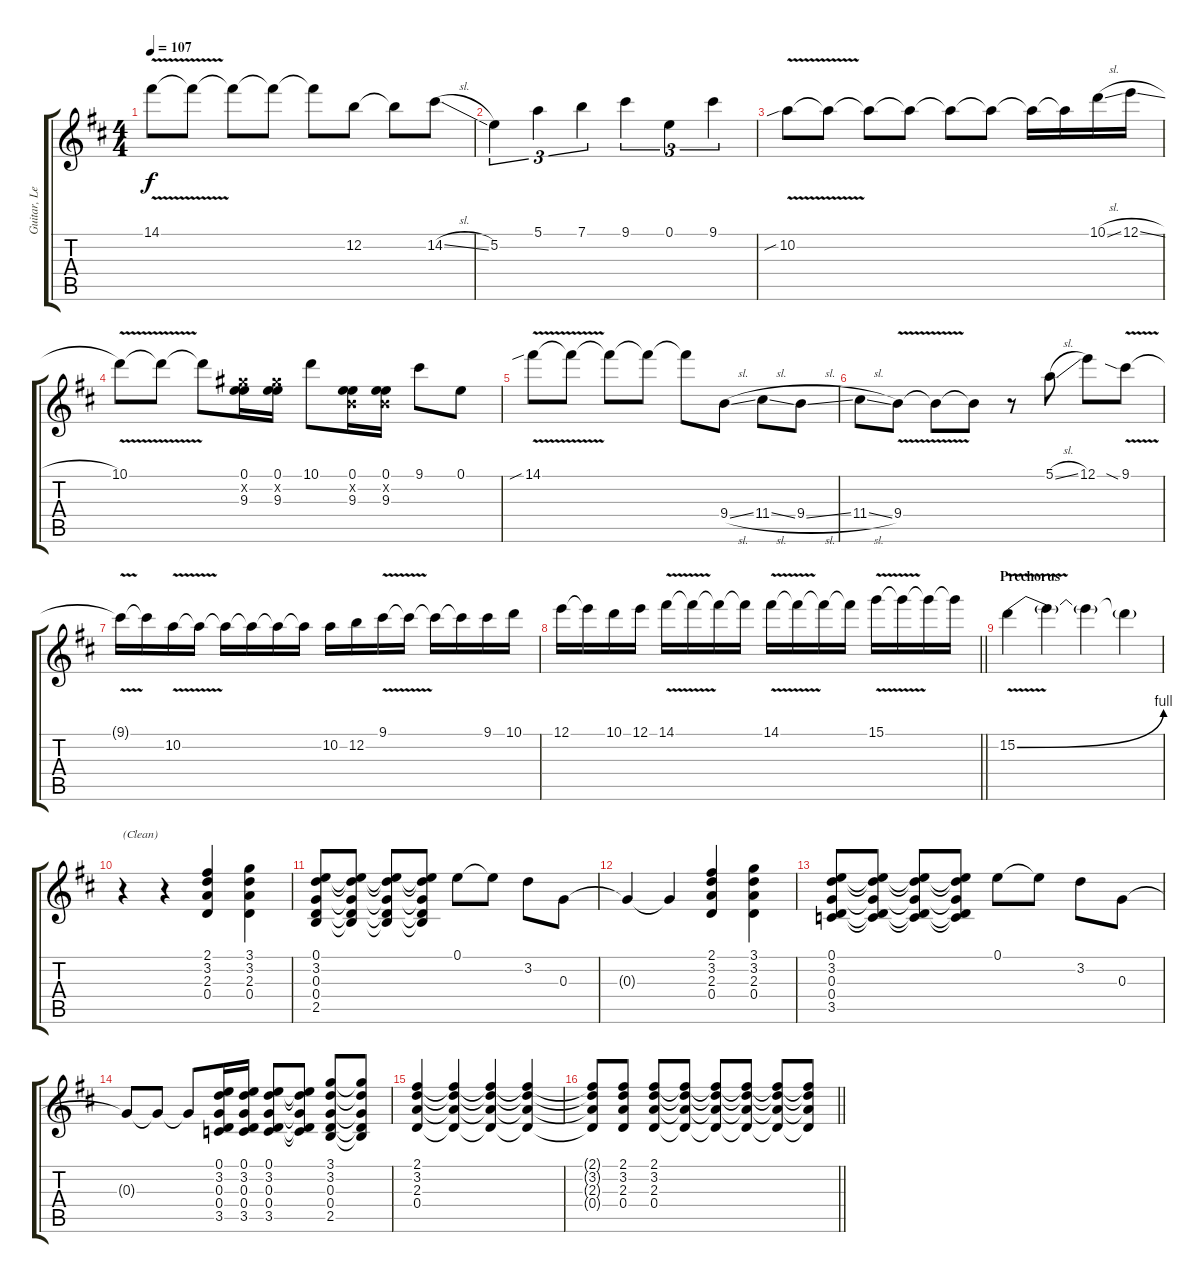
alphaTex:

\track ("Guitar, Lead" "Guitar, Le") {mute instrument distortionguitar}
\staff {score tabs}
\tuning (E4 B3 G3 D3 A2 E2) {hide}
\ts (4 4)
\tempo 107
\clef g2
\ks d
14.1{v}.8{dy f} 14.1{t}.8 14.1{t}.8 14.1{t}.8 14.1{t}.8 12.2.8 12.2{t}.8 14.2{sl}.8 |
5.2.4{tu (3 2)} 5.1.4{tu (3 2)} 7.1.4{tu (3 2)} 9.1.4{tu (3 2)} 0.1.4{tu (3 2)} 9.1.4{tu (3 2)} |
10.2{v sib}.8 10.2{t}.8 10.2{t}.8 10.2{t}.8 10.2{t}.8 10.2{t}.8 10.2{t}.16 10.2{t}.16 10.1{sl}.16 12.1{sl}.16 |
10.1{v}.8 10.1{t}.8 10.1{t}.8 (0.1 9.2{x} 9.3).16 (0.1 9.2{x} 9.3).16 10.1.8 (0.1 0.2{x} 9.3).16 (0.1 0.2{x} 9.3).16 9.1.8 0.1.8 |
14.1{v sib}.8 14.1{t}.8 14.1{t}.8 14.1{t}.8 14.1{t}.8 9.4{sl}.8 11.4{sl}.8 9.4{sl}.8 |
11.4{sl}.8 9.4{v}.8 9.4{t}.8 9.4{t}.8 r.8 5.1{sl}.8 12.1.8 9.1{v sia}.8 |
9.1{t}.16 9.1{t}.16 10.2{v}.16 10.2{t}.16 10.2{t}.16 10.2{t}.16 10.2{t}.16 10.2{t}.16 10.2.16 12.2.16 9.1{v}.16 9.1{t}.16 9.1{t}.16 9.1{t}.16 9.1.16 10.1.16 |
\barLineRight lightlight
12.1.16 12.1{t}.16 10.1.16 12.1.16 14.1{v}.16 14.1{t}.16 14.1{t}.16 14.1{t}.16 14.1{v}.16 14.1{t}.16 14.1{t}.16 14.1{t}.16 15.1{v}.16 15.1{t}.16 15.1{t}.16 15.1{t}.16 |
\section ("" "Prechorus")
15.2{be (bend 0 0 60 4) v}.4 15.2{t}.4 15.2{t}.4 15.2{t}.4 |
r.4{txt "(Clean)" instrument electricguitarclean} r.4 (2.1 3.2 2.3 0.4).4 (3.1 3.2 2.3 0.4).4 |
(0.1 3.2 0.3 0.4 2.5).8 (0.1{t} 3.2{t} 0.3{t} 0.4{t} 2.5{t}).8 (0.1{t} 3.2{t} 0.3{t} 0.4{t} 2.5{t}).8 (0.1{t} 3.2{t} 0.3{t} 0.4{t} 2.5{t}).8 0.1.8 0.1{t}.8 3.2.8 0.3.8 |
0.3{t}.4 0.3{t}.4 (2.1 3.2 2.3 0.4).4 (3.1 3.2 2.3 0.4).4 |
(0.1 3.2 0.3 0.4 3.5).8 (0.1{t} 3.2{t} 0.3{t} 0.4{t} 3.5{t}).8 (0.1{t} 3.2{t} 0.3{t} 0.4{t} 3.5{t}).8 (0.1{t} 3.2{t} 0.3{t} 0.4{t} 3.5{t}).8 0.1.8 0.1{t}.8 3.2.8 0.3.8 |
0.3{t}.8 0.3{t}.8 0.3{t}.8 (0.1 3.2 0.3 0.4 3.5).16 (0.1 3.2 0.3 0.4 3.5).16 (0.1 3.2 0.3 0.4 3.5).8 (0.1{t} 3.2{t} 0.3{t} 0.4{t} 3.5{t}).8 (3.1 3.2 0.3 0.4 2.5).8 (3.1{t} 3.2{t} 0.3{t} 0.4{t} 2.5{t}).8 |
(2.1 3.2 2.3 0.4).4 (2.1{t} 3.2{t} 2.3{t} 0.4{t}).4 (2.1{t} 3.2{t} 2.3{t} 0.4{t}).4 (2.1{t} 3.2{t} 2.3{t} 0.4{t}).4 |
\barLineRight lightlight
(2.1{t} 3.2{t} 2.3{t} 0.4{t}).8 (2.1 3.2 2.3 0.4).8 (2.1 3.2 2.3 0.4).8 (2.1{t} 3.2{t} 2.3{t} 0.4{t}).8 (2.1{t} 3.2{t} 2.3{t} 0.4{t}).8 (2.1{t} 3.2{t} 2.3{t} 0.4{t}).8 (2.1{t} 3.2{t} 2.3{t} 0.4{t}).8 (2.1{t} 3.2{t} 2.3{t} 0.4{t}).8
